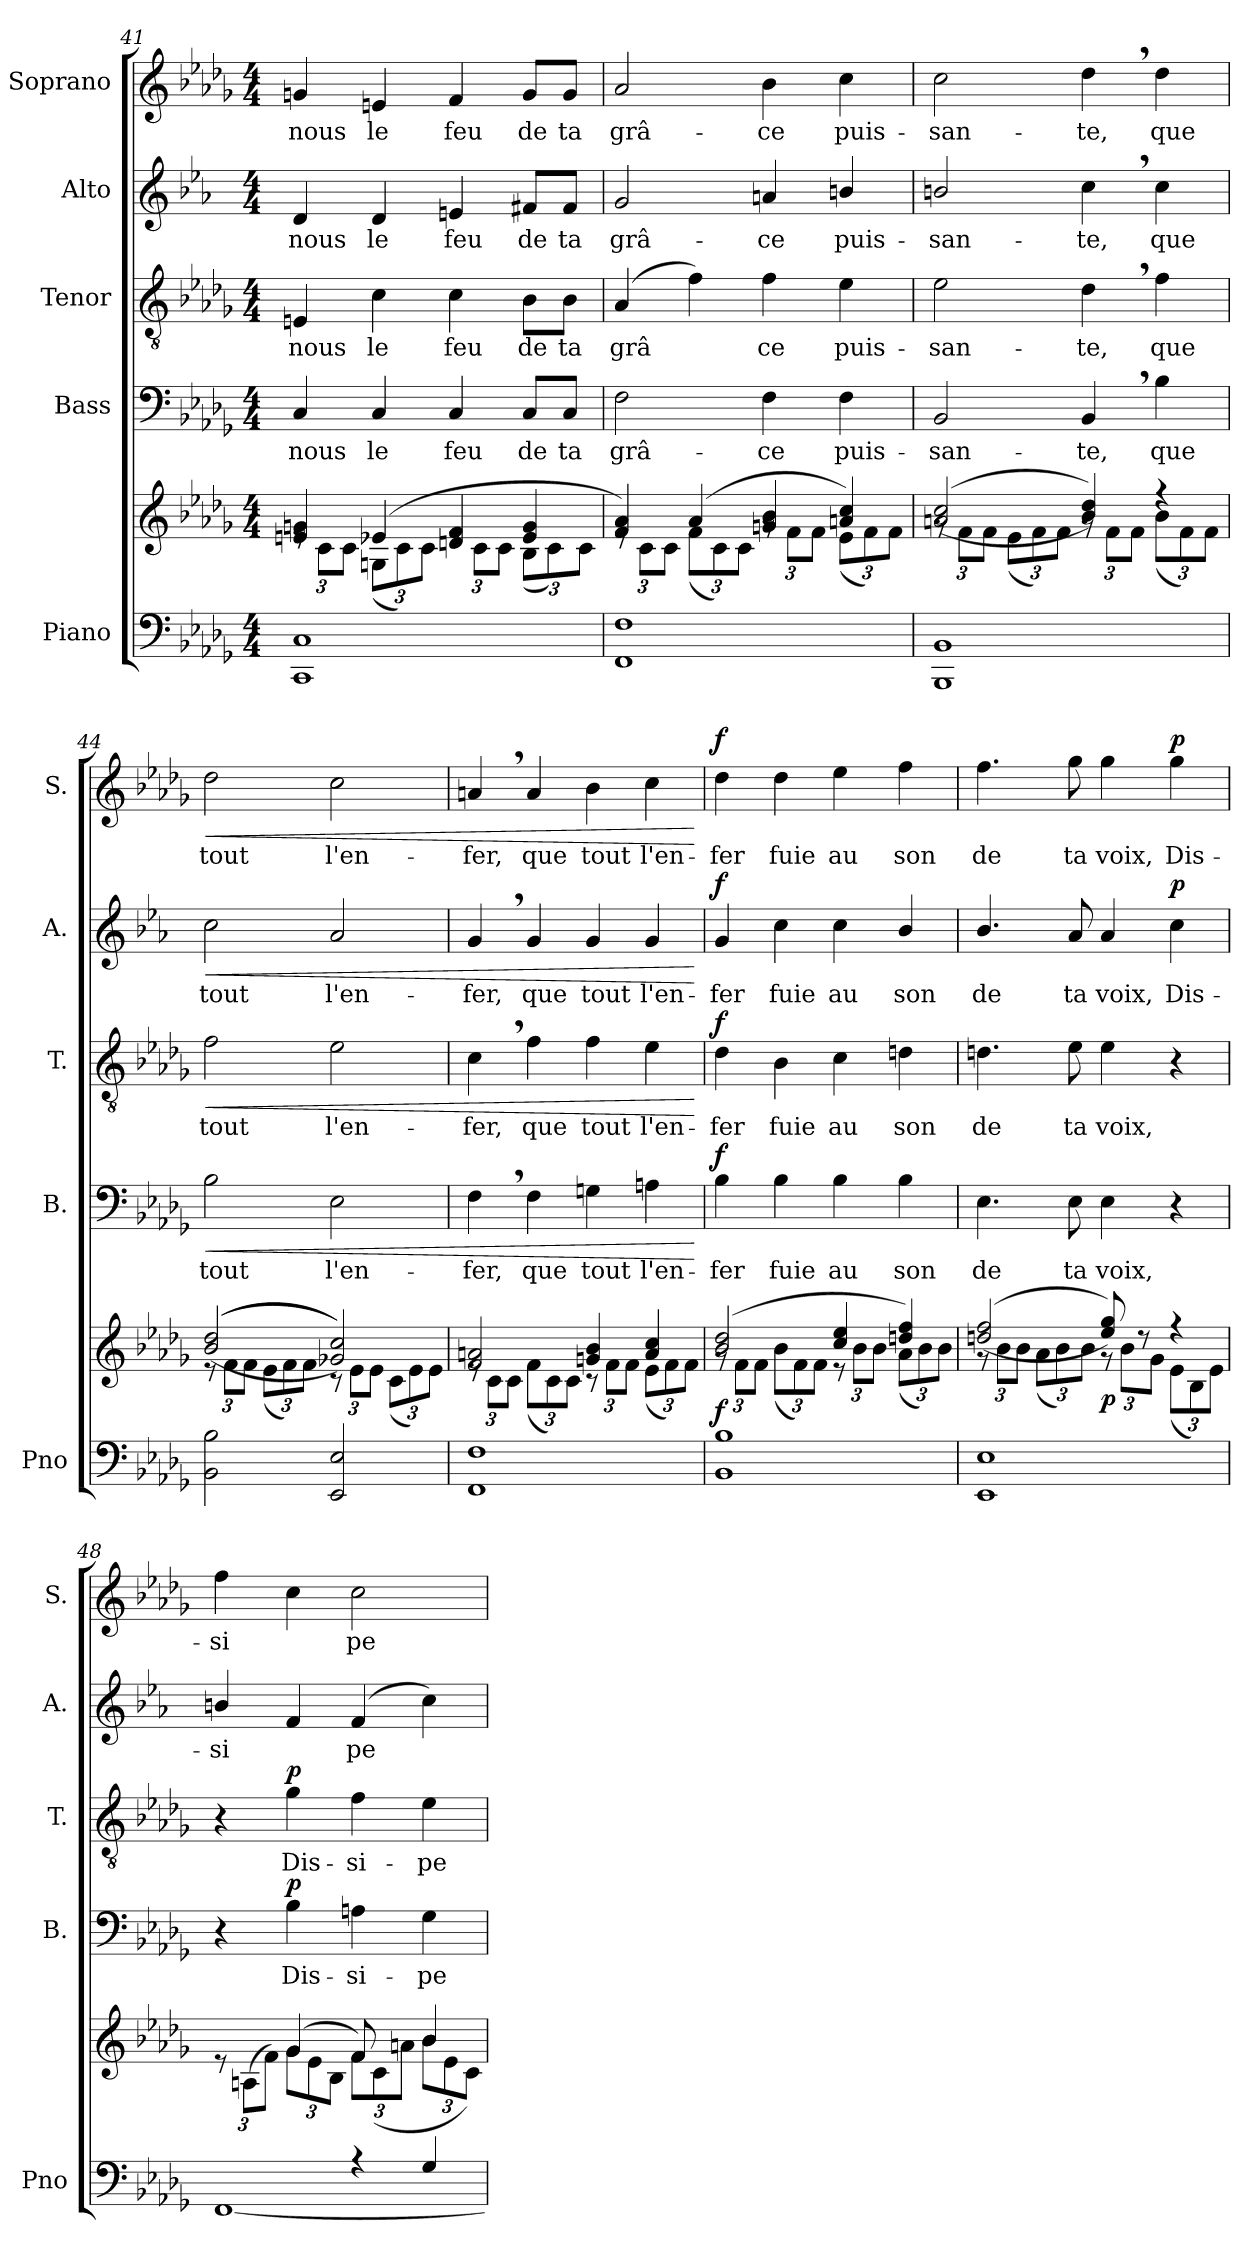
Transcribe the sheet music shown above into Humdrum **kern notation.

**kern	**kern	**dynam	**kern	**text	**dynam	**kern	**text	**dynam	**kern	**text	**dynam	**kern	**text	**dynam
*part5	*part5	*part5	*part4	*part4	*part4	*part3	*part3	*part3	*part2	*part2	*part2	*part1	*part1	*part1
*staff6	*staff5	*staff5/6	*staff4	*staff4	*staff4	*staff3	*staff3	*staff3	*staff2	*staff2	*staff2	*staff1	*staff1	*staff1
*I"Piano	*	*	*I"Bass	*	*	*I"Tenor	*	*	*I"Alto	*	*	*I"Soprano	*	*
*I'Pno	*	*	*I'B.	*	*	*I'T.	*	*	*I'A.	*	*	*I'S.	*	*
!!LO:PB:g=z
*clefF4	*clefG2	*	*clefF4	*	*	*clefGv2	*	*	*clefG2	*	*	*clefG2	*	*
*	*	*	*	*	*	*	*	*	*ITrd1c2	*	*	*	*	*
*k[b-e-a-d-g-]	*k[b-e-a-d-g-]	*	*k[b-e-a-d-g-]	*	*	*k[b-e-a-d-g-]	*	*	*k[b-e-a-d-g-]	*	*	*k[b-e-a-d-g-]	*	*
*M4/4	*M4/4	*	*M4/4	*	*	*M4/4	*	*	*M4/4	*	*	*M4/4	*	*
=41	=41	=41	=41	=41	=41	=41	=41	=41	=41	=41	=41	=41	=41	=41
*^	*^	*	*	*	*	*	*	*	*	*	*	*	*	*
*	*	*	*Xbrackettup	*	*	*	*	*	*	*	*	*	*	*	*	*
!	!	!	!	!	!	!LO:LY:b	!	!	!LO:LY:b	!	!	!LO:LY:b	!	!	!LO:LY:b	!
1CC 1C	1ryy	4en/ 4gn/	12re	.	4C/	nous	.	4En/	nous	.	4c/	nous	.	4gn/	nous	.
.	.	.	12c\L	.	.	.	.	.	.	.	.	.	.	.	.	.
.	.	.	12c\J	.	.	.	.	.	.	.	.	.	.	.	.	.
!	!	!	!	!	!	!LO:LY:b	!	!	!LO:LY:b	!	!	!LO:LY:b	!	!	!LO:LY:b	!
.	.	(4e-X/	(>12Gn\L	.	4C/	le	.	4c\	le	.	4c/	le	.	4en/	le	.
.	.	.	12c\)	.	.	.	.	.	.	.	.	.	.	.	.	.
.	.	.	12c\J	.	.	.	.	.	.	.	.	.	.	.	.	.
!	!	!	!	!	!	!LO:LY:b	!	!	!LO:LY:b	!	!	!LO:LY:b	!	!	!LO:LY:b	!
.	.	4dn/ 4f/	12re	.	4C/	feu	.	4c\	feu	.	4dn/	feu	.	4f/	feu	.
.	.	.	12c\L	.	.	.	.	.	.	.	.	.	.	.	.	.
.	.	.	12c\J	.	.	.	.	.	.	.	.	.	.	.	.	.
!	!	!	!	!	!	!LO:LY:b	!	!	!LO:LY:b	!	!	!LO:LY:b	!	!	!LO:LY:b	!
.	.	4e-/ 4g/	(>12B-\L	.	8C/L	de	.	8B-\L	de	.	8en/L	de	.	8g/L	de	.
.	.	.	12c\)	.	.	.	.	.	.	.	.	.	.	.	.	.
!	!	!	!	!	!	!LO:LY:b	!	!	!LO:LY:b	!	!	!LO:LY:b	!	!	!LO:LY:b	!
.	.	.	.	.	8C/J	ta	.	8B-\J	ta	.	8e/J	ta	.	8g/J	ta	.
.	.	.	12c\J	.	.	.	.	.	.	.	.	.	.	.	.	.
=42	=42	=42	=42	=42	=42	=42	=42	=42	=42	=42	=42	=42	=42	=42	=42	=42
!	!	!	!	!	!	!LO:LY:b	!	!	!LO:LY:b	!	!	!LO:LY:b	!	!	!LO:LY:b	!
1FF 1F	1ryy	4f/ 4a-/)	12re	.	2F\	grâ-	.	(4A-/	-grâ	.	2f/	grâ-	.	2a-/	grâ-	.
.	.	.	12c\L	.	.	.	.	.	.	.	.	.	.	.	.	.
.	.	.	12c\J	.	.	.	.	.	.	.	.	.	.	.	.	.
.	.	(4a-/	(>12f\L	.	.	.	.	4f\)	.	.	.	.	.	.	.	.
.	.	.	12c\)	.	.	.	.	.	.	.	.	.	.	.	.	.
.	.	.	12c\J	.	.	.	.	.	.	.	.	.	.	.	.	.
!	!	!	!	!	!	!LO:LY:b	!	!	!LO:LY:b	!	!	!LO:LY:b	!	!	!LO:LY:b	!
.	.	4gn/ 4b-/	12rg	.	4F\	-ce	.	4f\	ce	.	4gn/	-ce	.	4b-\	-ce	.
.	.	.	12f\L	.	.	.	.	.	.	.	.	.	.	.	.	.
.	.	.	12f\J	.	.	.	.	.	.	.	.	.	.	.	.	.
!	!	!	!	!	!	!LO:LY:b	!	!	!LO:LY:b	!	!	!LO:LY:b	!	!	!LO:LY:b	!
.	.	4an/ 4cc/)	(>12e-\L	.	4F\	puis-	.	4e-\	puis-	.	4an/	puis-	.	4cc\	puis-	.
.	.	.	12f\)	.	.	.	.	.	.	.	.	.	.	.	.	.
.	.	.	12f\J	.	.	.	.	.	.	.	.	.	.	.	.	.
=43	=43	=43	=43	=43	=43	=43	=43	=43	=43	=43	=43	=43	=43	=43	=43	=43
!	!	!	!	!	!	!LO:LY:b	!	!	!LO:LY:b	!	!	!LO:LY:b	!	!	!LO:LY:b	!
1BBB- 1BB-	1ryy	((2an/ 2cc/	12rg	.	2BB-/	-san-	.	2e-\	-san-	.	2an/	-san-	.	2cc\	-san-	.
.	.	.	12f\L	.	.	.	.	.	.	.	.	.	.	.	.	.
.	.	.	12f\J	.	.	.	.	.	.	.	.	.	.	.	.	.
.	.	.	(>12e-\L	.	.	.	.	.	.	.	.	.	.	.	.	.
.	.	.	12f\)	.	.	.	.	.	.	.	.	.	.	.	.	.
.	.	.	12f\J	.	.	.	.	.	.	.	.	.	.	.	.	.
!	!	!	!	!	!	!LO:LY:b	!	!	!LO:LY:b	!	!	!LO:LY:b	!	!	!LO:LY:b	!
.	.	4b-/ 4dd-/))	12rg	.	4BB-,/	-te,	.	4d-,\	-te,	.	4b-,\	-te,	.	4dd-,\	-te,	.
.	.	.	12f\L	.	.	.	.	.	.	.	.	.	.	.	.	.
.	.	.	12f\J	.	.	.	.	.	.	.	.	.	.	.	.	.
!	!	!	!	!	!	!LO:LY:b	!	!	!LO:LY:b	!	!	!LO:LY:b	!	!	!LO:LY:b	!
.	.	4rff	(>12b-\L	.	4B-\	que	.	4f\	que	.	4b-\	que	.	4dd-\	que	.
.	.	.	12f\)	.	.	.	.	.	.	.	.	.	.	.	.	.
.	.	.	12f\J	.	.	.	.	.	.	.	.	.	.	.	.	.
=44	=44	=44	=44	=44	=44	=44	=44	=44	=44	=44	=44	=44	=44	=44	=44	=44
!	!	!	!	!	!	!LO:LY:b	!LO:HP:b	!	!LO:LY:b	!LO:HP:b	!	!LO:LY:b	!LO:HP:b	!	!LO:LY:b	!LO:HP:b
!	!	!	!	!	!	!	!LO:DY:n=1:a	!	!	!LO:DY:n=1:a	!	!	!LO:DY:n=1:a	!	!	!LO:DY:n=1:a
2BB-\ 2B-\	1ryy	(((2b-/ 2dd-/	12re	.	2B-\	tout	< other-dynamics	2f\	tout	< other-dynamics	2b-\	tout	< other-dynamics	2dd-\	tout	< other-dynamics
.	.	.	12f\L	.	.	.	.	.	.	.	.	.	.	.	.	.
.	.	.	12f\J	.	.	.	.	.	.	.	.	.	.	.	.	.
.	.	.	(>12e-\L	.	.	.	.	.	.	.	.	.	.	.	.	.
.	.	.	12f\)	.	.	.	.	.	.	.	.	.	.	.	.	.
.	.	.	12f\J	.	.	.	.	.	.	.	.	.	.	.	.	.
!	!	!	!	!	!	!LO:LY:b	!	!	!LO:LY:b	!	!	!LO:LY:b	!	!	!LO:LY:b	!
2EE-/ 2E-/	.	2g-X/ 2cc/)))	12rc	.	2E-\	l'en-	.	2e-\	l'en-	.	2g-/	l'en-	.	2cc\	l'en-	.
.	.	.	12e-\L	.	.	.	.	.	.	.	.	.	.	.	.	.
.	.	.	12e-\J	.	.	.	.	.	.	.	.	.	.	.	.	.
.	.	.	(>12c\L	.	.	.	.	.	.	.	.	.	.	.	.	.
.	.	.	12e-\)	.	.	.	.	.	.	.	.	.	.	.	.	.
.	.	.	12e-\J	.	.	.	.	.	.	.	.	.	.	.	.	.
!!LO:LB:g=z
=45	=45	=45	=45	=45	=45	=45	=45	=45	=45	=45	=45	=45	=45	=45	=45	=45
!	!	!	!	!	!	!LO:LY:b	!	!	!LO:LY:b	!	!	!LO:LY:b	!	!	!LO:LY:b	!
1FF 1F	1ryy	2f/ 2an/	12re	.	4F,\	-fer,	.	4c,\	-fer,	.	4f,/	-fer,	.	4an,/	-fer,	.
.	.	.	12c\L	.	.	.	.	.	.	.	.	.	.	.	.	.
.	.	.	12c\J	.	.	.	.	.	.	.	.	.	.	.	.	.
!	!	!	!	!	!	!LO:LY:b	!	!	!LO:LY:b	!	!	!LO:LY:b	!	!	!LO:LY:b	!
.	.	.	(>12f\L	.	4F\	que	.	4f\	que	.	4f/	que	.	4a/	que	.
.	.	.	12c\)	.	.	.	.	.	.	.	.	.	.	.	.	.
.	.	.	12c\J	.	.	.	.	.	.	.	.	.	.	.	.	.
!	!	!	!	!	!	!LO:LY:b	!	!	!LO:LY:b	!	!	!LO:LY:b	!	!	!LO:LY:b	!
.	.	4gn/ 4b-/	12rc	.	4Gn\	tout	.	4f\	tout	.	4f/	tout	.	4b-\	tout	.
.	.	.	12f\L	.	.	.	.	.	.	.	.	.	.	.	.	.
.	.	.	12f\J	.	.	.	.	.	.	.	.	.	.	.	.	.
!	!	!	!	!	!	!LO:LY:b	!	!	!LO:LY:b	!	!	!LO:LY:b	!	!	!LO:LY:b	!
.	.	4a/ 4cc/	(>12e-\L	.	4An\	l'en-	.	4e-\	l'en-	.	4f/	l'en-	.	4cc\	l'en-	.
.	.	.	12f\)	.	.	.	.	.	.	.	.	.	.	.	.	.
.	.	.	12f\J	.	.	.	.	.	.	.	.	.	.	.	.	.
*v	*v	*	*	*	*	*	*	*	*	*	*	*	*	*	*	*
*	*v	*v	*	*	*	*	*	*	*	*	*	*	*	*	*
.	.	.	.	.	[	.	.	[	.	.	[	.	.	[
=46	=46	=46	=46	=46	=46	=46	=46	=46	=46	=46	=46	=46	=46	=46
*^	*^	*	*	*	*	*	*	*	*	*	*	*	*	*
!	!	!	!	!LO:DY:a=2	!	!LO:LY:b	!LO:DY:a	!	!LO:LY:b	!LO:DY:a	!	!LO:LY:b	!LO:DY:a	!	!LO:LY:b	!LO:DY:a
1BB- 1B-	1ryy	(2b-/ 2dd-/	12rg	f	4B-\	-fer	f	4d-\	-fer	f	4f/	-fer	f	4dd-\	-fer	f
.	.	.	12f\L	.	.	.	.	.	.	.	.	.	.	.	.	.
.	.	.	12f\J	.	.	.	.	.	.	.	.	.	.	.	.	.
!	!	!	!	!	!	!LO:LY:b	!	!	!LO:LY:b	!	!	!LO:LY:b	!	!	!LO:LY:b	!
.	.	.	(>12b-\L	.	4B-\	fuie	.	4B-\	fuie	.	4b-\	fuie	.	4dd-\	fuie	.
.	.	.	12f\)	.	.	.	.	.	.	.	.	.	.	.	.	.
.	.	.	12f\J	.	.	.	.	.	.	.	.	.	.	.	.	.
!	!	!	!	!	!	!LO:LY:b	!	!	!LO:LY:b	!	!	!LO:LY:b	!	!	!LO:LY:b	!
.	.	4cc/ 4ee-/	12r	.	4B-\	au	.	4c\	au	.	4b-\	au	.	4ee-\	au	.
.	.	.	12b-\L	.	.	.	.	.	.	.	.	.	.	.	.	.
.	.	.	12b-\J	.	.	.	.	.	.	.	.	.	.	.	.	.
!	!	!	!	!	!	!LO:LY:b	!	!	!LO:LY:b	!	!	!LO:LY:b	!	!	!LO:LY:b	!
.	.	4ddn/ 4ff/)	(12a-\L	.	4B-\	son	.	4dn\	son	.	4a-/	son	.	4ff\	son	.
.	.	.	12b-\)	.	.	.	.	.	.	.	.	.	.	.	.	.
.	.	.	12b-\J	.	.	.	.	.	.	.	.	.	.	.	.	.
=47	=47	=47	=47	=47	=47	=47	=47	=47	=47	=47	=47	=47	=47	=47	=47	=47
!	!	!	!	!	!	!LO:LY:b	!	!	!LO:LY:b	!	!	!LO:LY:b	!	!	!LO:LY:b	!
1EE- 1E-	1ryy	((2ddn/ 2ff/	12r	.	4.E-\	de	.	4.dn\	de	.	4.a-/	de	.	4.ff\	de	.
.	.	.	12b-\L	.	.	.	.	.	.	.	.	.	.	.	.	.
.	.	.	12b-\J	.	.	.	.	.	.	.	.	.	.	.	.	.
.	.	.	(>12a-\L	.	.	.	.	.	.	.	.	.	.	.	.	.
.	.	.	12b-\)	.	.	.	.	.	.	.	.	.	.	.	.	.
!	!	!	!	!	!	!LO:LY:b	!	!	!LO:LY:b	!	!	!LO:LY:b	!	!	!LO:LY:b	!
.	.	.	.	.	8E-\	ta	.	8e-\	ta	.	8g-/	ta	.	8gg-\	ta	.
.	.	.	12b-\J	.	.	.	.	.	.	.	.	.	.	.	.	.
!	!	!	!	!LO:DY:b	!	!LO:LY:b	!	!	!LO:LY:b	!	!	!LO:LY:b	!	!	!LO:LY:b	!
.	.	8ee-/ 8gg-/))	12r	p	4E-\	voix,	.	4e-\	voix,	.	4g-/	voix,	.	4gg-\	voix,	.
.	.	.	12b-\L	.	.	.	.	.	.	.	.	.	.	.	.	.
.	.	8rdd	.	.	.	.	.	.	.	.	.	.	.	.	.	.
.	.	.	12g-\J	.	.	.	.	.	.	.	.	.	.	.	.	.
!	!	!	!	!	!	!	!	!	!	!	!	!LO:LY:b	!LO:DY:a	!	!LO:LY:b	!LO:DY:a
.	.	4r	(>12e-\L	.	4r	.	.	4r	.	.	4b-\	Dis-	p	4gg-\	Dis-	p
.	.	.	12B-\)	.	.	.	.	.	.	.	.	.	.	.	.	.
.	.	.	12e-\J	.	.	.	.	.	.	.	.	.	.	.	.	.
=48	=48	=48	=48	=48	=48	=48	=48	=48	=48	=48	=48	=48	=48	=48	=48	=48
!	!	!	!	!	!	!	!	!	!	!	!	!LO:LY:b	!	!	!LO:LY:b	!
2ryy	[1FF	4ryy	12re	.	4r	.	.	4r	.	.	4an/	-si	.	4ff\	-si	.
.	.	.	(>12An\L	.	.	.	.	.	.	.	.	.	.	.	.	.
.	.	.	12f\J)	.	.	.	.	.	.	.	.	.	.	.	.	.
!	!	!	!	!	!	!LO:LY:b	!LO:DY:a	!	!LO:LY:b	!LO:DY:a	!	!	!	!	!	!
.	.	(4g-/	12g-\L	.	4B-\	Dis-	p	4g-\	Dis-	p	4e-/	.	.	4cc\	.	.
.	.	.	12e-\	.	.	.	.	.	.	.	.	.	.	.	.	.
.	.	.	12B-\J	.	.	.	.	.	.	.	.	.	.	.	.	.
!	!	!	!	!	!	!LO:LY:b	!	!	!LO:LY:b	!	!	!LO:LY:b	!	!	!LO:LY:b	!
4r	.	8f/)	12f\L	.	4An\	-si-	.	4f\	-si-	.	(4e-/	pe	.	2cc\	pe	.
.	.	.	(12c\	.	.	.	.	.	.	.	.	.	.	.	.	.
.	.	8ryy	.	.	.	.	.	.	.	.	.	.	.	.	.	.
.	.	.	12an\J	.	.	.	.	.	.	.	.	.	.	.	.	.
!	!	!	!	!	!	!LO:LY:b	!	!	!LO:LY:b	!	!	!	!	!	!	!
4G-/	.	4b-/	12b-\L	.	4G-\	-pe	.	4e-\	-pe	.	4b-\)	.	.	.	.	.
.	.	.	12e-\	.	.	.	.	.	.	.	.	.	.	.	.	.
.	.	.	12c\J)	.	.	.	.	.	.	.	.	.	.	.	.	.
*v	*v	*	*	*	*	*	*	*	*	*	*	*	*	*	*	*
*	*v	*v	*	*	*	*	*	*	*	*	*	*	*	*	*
=	=	=	=	=	=	=	=	=	=	=	=	=	=	=
*-	*-	*-	*-	*-	*-	*-	*-	*-	*-	*-	*-	*-	*-	*-
